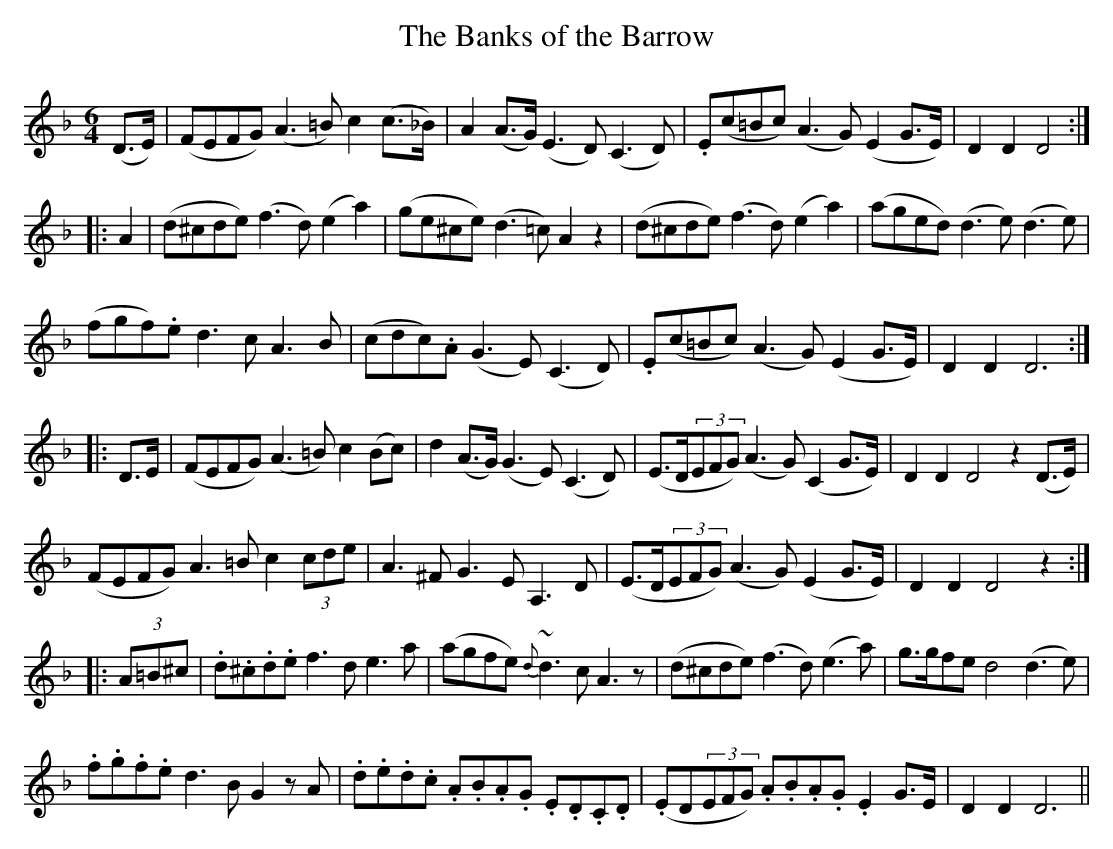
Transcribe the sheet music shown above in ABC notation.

X:1
T: The Banks of the Barrow
M:6/4
L:1/8
K:Dm
(D>E) | (FEFG) (A3 =B) c2 (c>_B) | A2 (A>G) (E3 D) (C3 D) | .E(c=Bc) (A3 G) (E2 G>E) | D2 D2 D4 :|
|: A2 | (d^cde) (f3 d) (e2 a2) | (ge^ce) (d3 =c) A2 z2 | (d^cde) (f3 d) (e2 a2) | (aged) (d3 e) (d3 e) |
(fgf).e d3 c A3 B | (cdc).A (G3 E) (C3 D) | .E(c=Bc) (A3 G) (E2 G>E) | D2 D2 D6 :|
|: D>E | (FEFG) (A3 =B) c2 (Bc) | d2 (A>G) (G3 E) (C3 D) | (E>D(3EFG) (A3 G) (C2 G>E) | D2 D2 D4 z2 (D>E) |
(FEFG) A3 =B c2 (3cde | A3 ^F G3 E A,3 D | (E>D(3EFG) (A3 G) (E2 G>E) | D2 D2 D4 z2 :|
|: (3A=B^c | .d.^c.d.e f3 d e3 a | (agfe) {d}~d3 c A3 z | (d^cde) (f3 d) (e3 a) | g>gfe d4 (d3 e) |
.f.g.f.e d3 B G2 z A | .d.e.d.c .A.B.A.G .E.D.C.D | (.ED(3EFG) .A.B.A.G .E2 G>E | D2 D2 D6 ||
